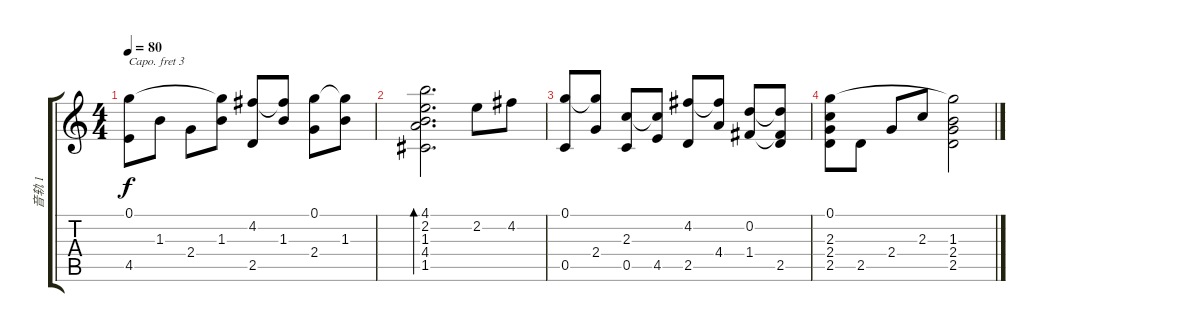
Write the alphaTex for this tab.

\track ("音轨 1" "音轨 1") {instrument acousticguitarnylon}
\staff {score tabs}
\capo 3
\tuning (E4 B3 G3 D3 A2 E2) {hide}
\ts (4 4)
\tempo 80
\clef g2
\ks c
(0.1 4.5).8{dy f} 1.3.8 2.4.8 (0.1{t} 1.3).8 (4.2 2.5).8 (4.2{t} 1.3).8 (0.1 2.4).8 (0.1{t} 1.3).8 |
(4.1 2.2 1.3 4.4 1.5).2{d bd 60} 2.2.8 4.2.8 |
(0.1 0.5).8 (0.1{t} 2.4).8 (2.3 0.5).8 (2.3{t} 4.5).8 (4.2 2.5).8 (4.2{t} 4.4).8 (0.2 1.4).8 (0.2{t} 1.4{t} 2.5).8 |
(0.1 2.3 2.4 2.5).8 2.5.8 2.4.8 2.3.8 (0.1{t} 1.3 2.4 2.5).2
